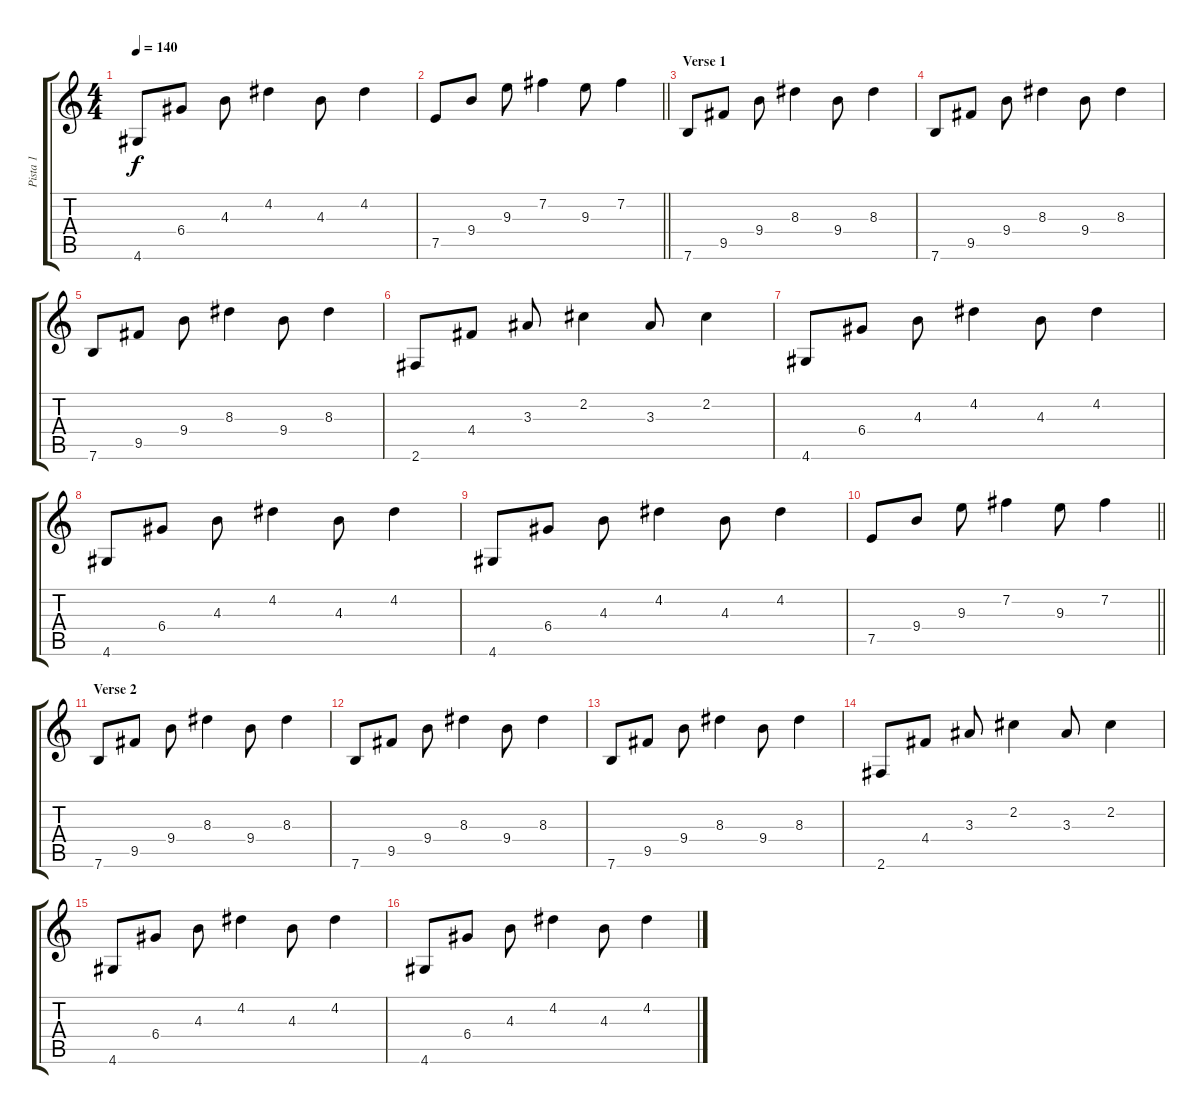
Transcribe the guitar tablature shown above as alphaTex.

\track ("Pista 1" "Pista 1") {instrument electricguitarjazz}
\staff {score tabs}
\tuning (E4 B3 G3 D3 A2 E2) {hide}
\ts (4 4)
\tempo 140
\clef g2
\ks c
4.6.8{dy f} 6.4.8 4.3.8 4.2.4 4.3.8 4.2.4 |
\barLineRight lightlight
7.5.8 9.4.8 9.3.8 7.2.4 9.3.8 7.2.4 |
\section ("" "Verse 1")
7.6.8 9.5.8 9.4.8 8.3.4 9.4.8 8.3.4 |
7.6.8 9.5.8 9.4.8 8.3.4 9.4.8 8.3.4 |
7.6.8 9.5.8 9.4.8 8.3.4 9.4.8 8.3.4 |
2.6.8 4.4.8 3.3.8 2.2.4 3.3.8 2.2.4 |
4.6.8 6.4.8 4.3.8 4.2.4 4.3.8 4.2.4 |
4.6.8 6.4.8 4.3.8 4.2.4 4.3.8 4.2.4 |
4.6.8 6.4.8 4.3.8 4.2.4 4.3.8 4.2.4 |
\barLineRight lightlight
7.5.8 9.4.8 9.3.8 7.2.4 9.3.8 7.2.4 |
\section ("" "Verse 2")
7.6.8 9.5.8 9.4.8 8.3.4 9.4.8 8.3.4 |
7.6.8 9.5.8 9.4.8 8.3.4 9.4.8 8.3.4 |
7.6.8 9.5.8 9.4.8 8.3.4 9.4.8 8.3.4 |
2.6.8 4.4.8 3.3.8 2.2.4 3.3.8 2.2.4 |
4.6.8 6.4.8 4.3.8 4.2.4 4.3.8 4.2.4 |
4.6.8 6.4.8 4.3.8 4.2.4 4.3.8 4.2.4
